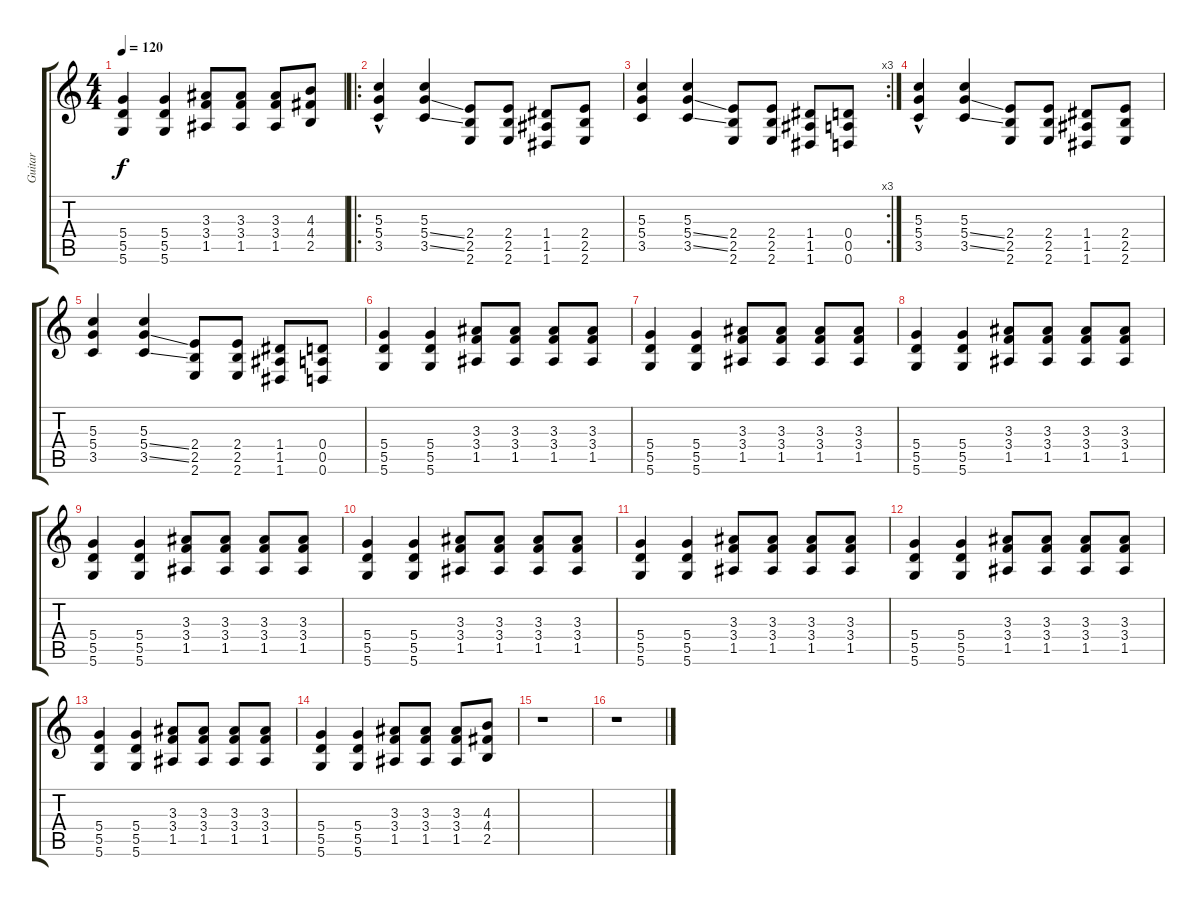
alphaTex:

\track ("Guitar" "Guitar") {instrument overdrivenguitar}
\staff {score tabs}
\tuning (E4 B3 G3 D3 A2 D2) {hide}
\ts (4 4)
\tempo 120
\clef g2
\ks c
(5.4 5.5 5.6).4{dy f} (5.4 5.5 5.6).4 (3.3 3.4 1.5).8 (3.3 3.4 1.5).8 (3.3 3.4 1.5).8 (4.3 4.4 2.5).8 |
\ro
(5.3{hac} 5.4 3.5).4 (5.3 5.4{ss} 3.5{ss}).4 (2.4 2.5 2.6).8 (2.4 2.5 2.6).8 (1.4 1.5 1.6).8 (2.4 2.5 2.6).8 |
\rc 3
(5.3 5.4 3.5).4 (5.3 5.4{ss} 3.5{ss}).4 (2.4 2.5 2.6).8 (2.4 2.5 2.6).8 (1.4 1.5 1.6).8 (0.4 0.5 0.6).8 |
(5.3{hac} 5.4 3.5).4 (5.3 5.4{ss} 3.5{ss}).4 (2.4 2.5 2.6).8 (2.4 2.5 2.6).8 (1.4 1.5 1.6).8 (2.4 2.5 2.6).8 |
(5.3 5.4 3.5).4 (5.3 5.4{ss} 3.5{ss}).4 (2.4 2.5 2.6).8 (2.4 2.5 2.6).8 (1.4 1.5 1.6).8 (0.4 0.5 0.6).8 |
(5.4 5.5 5.6).4 (5.4 5.5 5.6).4 (3.3 3.4 1.5).8 (3.3 3.4 1.5).8 (3.3 3.4 1.5).8 (3.3 3.4 1.5).8 |
(5.4 5.5 5.6).4 (5.4 5.5 5.6).4 (3.3 3.4 1.5).8 (3.3 3.4 1.5).8 (3.3 3.4 1.5).8 (3.3 3.4 1.5).8 |
(5.4 5.5 5.6).4 (5.4 5.5 5.6).4 (3.3 3.4 1.5).8 (3.3 3.4 1.5).8 (3.3 3.4 1.5).8 (3.3 3.4 1.5).8 |
(5.4 5.5 5.6).4 (5.4 5.5 5.6).4 (3.3 3.4 1.5).8 (3.3 3.4 1.5).8 (3.3 3.4 1.5).8 (3.3 3.4 1.5).8 |
(5.4 5.5 5.6).4 (5.4 5.5 5.6).4 (3.3 3.4 1.5).8 (3.3 3.4 1.5).8 (3.3 3.4 1.5).8 (3.3 3.4 1.5).8 |
(5.4 5.5 5.6).4 (5.4 5.5 5.6).4 (3.3 3.4 1.5).8 (3.3 3.4 1.5).8 (3.3 3.4 1.5).8 (3.3 3.4 1.5).8 |
(5.4 5.5 5.6).4 (5.4 5.5 5.6).4 (3.3 3.4 1.5).8 (3.3 3.4 1.5).8 (3.3 3.4 1.5).8 (3.3 3.4 1.5).8 |
(5.4 5.5 5.6).4 (5.4 5.5 5.6).4 (3.3 3.4 1.5).8 (3.3 3.4 1.5).8 (3.3 3.4 1.5).8 (3.3 3.4 1.5).8 |
(5.4 5.5 5.6).4 (5.4 5.5 5.6).4 (3.3 3.4 1.5).8 (3.3 3.4 1.5).8 (3.3 3.4 1.5).8 (4.3 4.4 2.5).8 |
r.1 |
r.1
